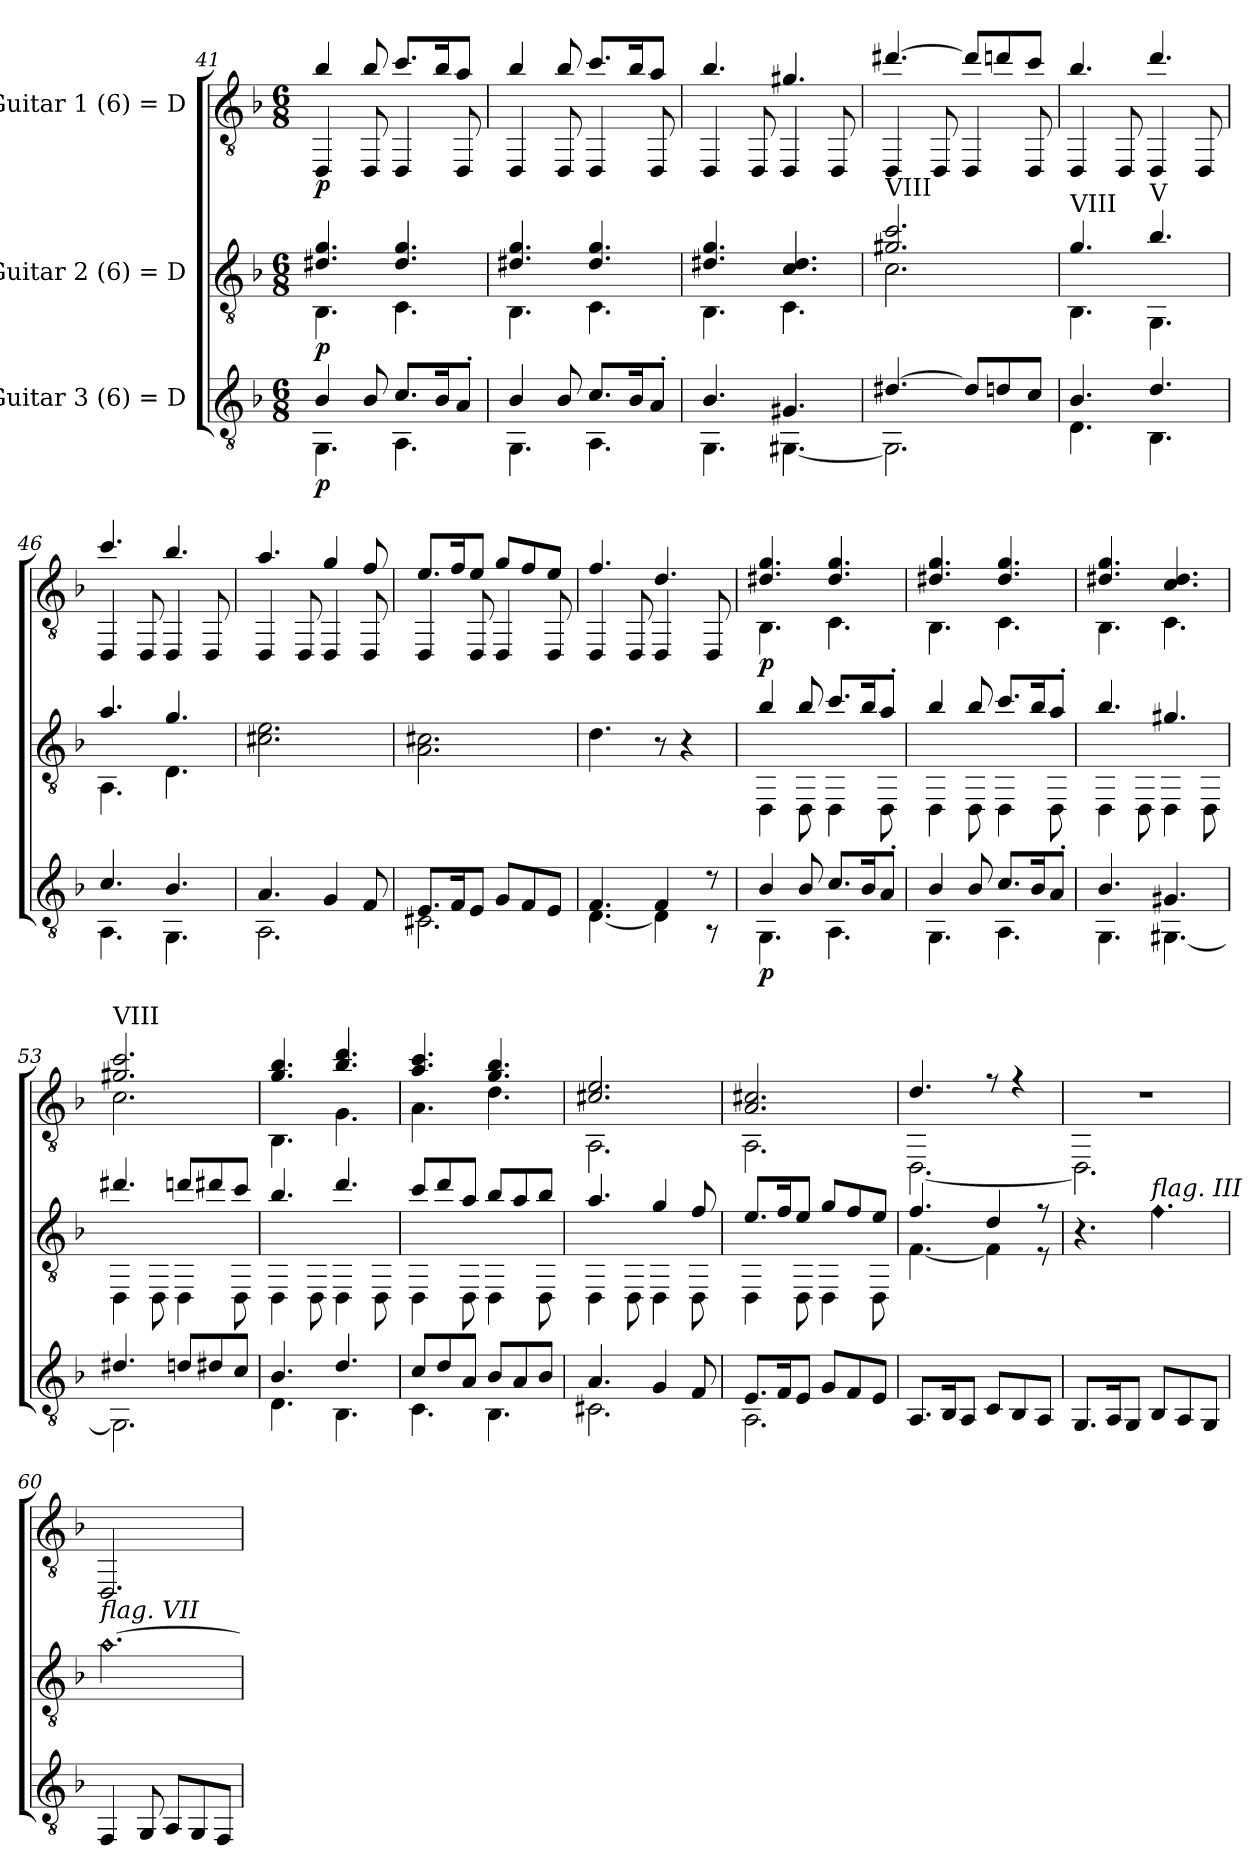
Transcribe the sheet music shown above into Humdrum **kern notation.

**kern	**dynam	**kern	**dynam	**kern	**dynam
*part3	*part3	*part2	*part2	*part1	*part1
*staff3	*staff3	*staff2	*staff2	*staff1	*staff1
*I"Guitar 3 (6) = D	*	*I"Guitar 2 (6) = D	*	*I"Guitar 1 (6) = D	*
*clefGv2	*	*clefGv2	*	*clefGv2	*
*k[b-]	*	*k[b-]	*	*k[b-]	*
*M6/8	*	*M6/8	*	*M6/8	*
=41	=41	=41	=41	=41	=41
*^	*	*^	*	*^	*
!	!	!LO:DY:b	!	!	!LO:DY:b	!	!	!LO:DY:b
4B-/	4.GG\	p	4.d#X/ 4.g/	4.BB-\	p	4b-/	4DD/	p
8B-/	.	.	.	.	.	8b-/	8DD/	.
8.c/L	4.AA\	.	4.d#/ 4.g/	4.C\	.	8.cc/L	4DD/	.
16B-/K	.	.	.	.	.	16b-/K	.	.
8A'/J	.	.	.	.	.	8a/J	8DD/	.
=42	=42	=42	=42	=42	=42	=42	=42	=42
4B-/	4.GG\	.	4.d#X/ 4.g/	4.BB-\	.	4b-/	4DD/	.
8B-/	.	.	.	.	.	8b-/	8DD/	.
8.c/L	4.AA\	.	4.d#/ 4.g/	4.C\	.	8.cc/L	4DD/	.
16B-/K	.	.	.	.	.	16b-/K	.	.
8A'/J	.	.	.	.	.	8a/J	8DD/	.
=43	=43	=43	=43	=43	=43	=43	=43	=43
4.B-/	4.GG\	.	4.d#X/ 4.g/	4.BB-\	.	4.b-/	4DD/	.
.	.	.	.	.	.	.	8DD/	.
4.G#X/	[4.GG#X\	.	4.c/ 4.d#/	4.C\	.	4.g#X/	4DD/	.
.	.	.	.	.	.	.	8DD/	.
!!LO:PB:g=z	!!
=44	=44	=44	=44	=44	=44	=44	=44	=44
!	!	!	!LO:TX:a:t=VIII	!	!	!	!	!
[4.d#X/	2.GG#\]	.	2.g#X/ 2.cc/	2.c\	.	[4.dd#X/	4DD/	.
.	.	.	.	.	.	.	8DD/	.
8d#/L]	.	.	.	.	.	8dd#/L]	4DD/	.
8dn/	.	.	.	.	.	8ddn/	.	.
8c/J	.	.	.	.	.	8cc/J	8DD/	.
=45	=45	=45	=45	=45	=45	=45	=45	=45
!	!	!	!LO:TX:a:t=VIII	!	!	!	!	!
4.B-/	4.D\	.	4.g/	4.BB-\	.	4.b-/	4DD/	.
.	.	.	.	.	.	.	8DD/	.
!	!	!	!LO:TX:a:t=V	!	!	!	!	!
4.d/	4.BB-\	.	4.b-/	4.GG\	.	4.dd/	4DD/	.
.	.	.	.	.	.	.	8DD/	.
=46	=46	=46	=46	=46	=46	=46	=46	=46
4.c/	4.AA\	.	4.a/	4.AA\	.	4.cc/	4DD/	.
.	.	.	.	.	.	.	8DD/	.
4.B-/	4.GG\	.	4.g/	4.D\	.	4.b-/	4DD/	.
.	.	.	.	.	.	.	8DD/	.
*	*	*	*v	*v	*	*	*	*
=47	=47	=47	=47	=47	=47	=47	=47
4.A/	2.AA\	.	2.c#X\ 2.e\	.	4.a/	4DD/	.
.	.	.	.	.	.	8DD/	.
4G/	.	.	.	.	4g/	4DD/	.
8F/	.	.	.	.	8f/	8DD/	.
=48	=48	=48	=48	=48	=48	=48	=48
8.E/L	2.C#X\	.	2.A\ 2.c#X\	.	8.e/L	4DD/	.
16F/K	.	.	.	.	16f/K	.	.
8E/J	.	.	.	.	8e/J	8DD/	.
8G/L	.	.	.	.	8g/L	4DD/	.
8F/	.	.	.	.	8f/	.	.
8E/J	.	.	.	.	8e/J	8DD/	.
!!LO:LB:g=z	!!
=49	=49	=49	=49	=49	=49	=49	=49
4.F/	[4.D\	.	4.d\	.	4.f/	4DD/	.
.	.	.	.	.	.	8DD/	.
4F/	4D\]	.	8r	.	4.d/	4DD/	.
.	.	.	4r	.	.	.	.
8r	8r	.	.	.	.	8DD/	.
=50	=50	=50	=50	=50	=50	=50	=50
*	*	*	*^	*	*	*	*
!	!	!LO:DY:b	!	!	!	!	!	!LO:DY:b
4B-/	4.GG\	p	4b-/	4DD\	.	4.d#X/ 4.g/	4.BB-\	p
8B-/	.	.	8b-/	8DD\	.	.	.	.
8.c/L	4.AA\	.	8.cc/L	4DD\	.	4.d#/ 4.g/	4.C\	.
16B-/K	.	.	16b-/K	.	.	.	.	.
8A'/J	.	.	8a'/J	8DD\	.	.	.	.
=51	=51	=51	=51	=51	=51	=51	=51	=51
4B-/	4.GG\	.	4b-/	4DD\	.	4.d#X/ 4.g/	4.BB-\	.
8B-/	.	.	8b-/	8DD\	.	.	.	.
8.c/L	4.AA\	.	8.cc/L	4DD\	.	4.d#/ 4.g/	4.C\	.
16B-/K	.	.	16b-/K	.	.	.	.	.
8A'/J	.	.	8a'/J	8DD\	.	.	.	.
=52	=52	=52	=52	=52	=52	=52	=52	=52
4.B-/	4.GG\	.	4.b-/	4DD\	.	4.d#X/ 4.g/	4.BB-\	.
.	.	.	.	8DD\	.	.	.	.
4.G#X/	[4.GG#X\	.	4.g#X/	4DD\	.	4.c/ 4.d#/	4.C\	.
.	.	.	.	8DD\	.	.	.	.
=53	=53	=53	=53	=53	=53	=53	=53	=53
!	!	!	!	!	!	!LO:TX:a:t=VIII	!	!
4.d#X/	2.GG#\]	.	4.dd#X/	4DD\	.	2.g#X/ 2.cc/	2.c\	.
.	.	.	.	8DD\	.	.	.	.
8dn/L	.	.	8ddn/L	4DD\	.	.	.	.
8d#X/	.	.	8dd#X/	.	.	.	.	.
8c/J	.	.	8cc/J	8DD\	.	.	.	.
!!LO:LB:g=z	!!
=54	=54	=54	=54	=54	=54	=54	=54	=54
4.B-/	4.D\	.	4.b-/	4DD\	.	4.g/ 4.b-/	4.BB-\	.
.	.	.	.	8DD\	.	.	.	.
4.d/	4.BB-\	.	4.dd/	4DD\	.	4.b-/ 4.dd/	4.G\	.
.	.	.	.	8DD\	.	.	.	.
=55	=55	=55	=55	=55	=55	=55	=55	=55
8c/L	4.C\	.	8cc/L	4DD\	.	4.a/ 4.cc/	4.A\	.
8d/	.	.	8dd/	.	.	.	.	.
8A/J	.	.	8a/J	8DD\	.	.	.	.
8B-/L	4.BB-\	.	8b-/L	4DD\	.	4.g/ 4.b-/	4.d\	.
8A/	.	.	8a/	.	.	.	.	.
8B-/J	.	.	8b-/J	8DD\	.	.	.	.
=56	=56	=56	=56	=56	=56	=56	=56	=56
4.A/	2.C#X\	.	4.a/	4DD\	.	2.c#X/ 2.e/	2.AA\	.
.	.	.	.	8DD\	.	.	.	.
4G/	.	.	4g/	4DD\	.	.	.	.
8F/	.	.	8f/	8DD\	.	.	.	.
=57	=57	=57	=57	=57	=57	=57	=57	=57
8.E/L	2.AA\	.	8.e/L	4DD\	.	2.A/ 2.c#X/	2.AA\	.
16F/K	.	.	16f/K	.	.	.	.	.
8E/J	.	.	8e/J	8DD\	.	.	.	.
8G/L	.	.	8g/L	4DD\	.	.	.	.
8F/	.	.	8f/	.	.	.	.	.
8E/J	.	.	8e/J	8DD\	.	.	.	.
*v	*v	*	*	*	*	*	*	*
=58	=58	=58	=58	=58	=58	=58	=58
8.AA/L	.	4.f/	[4.F\	.	4.d/	[2.DD\	.
16BB-/K	.	.	.	.	.	.	.
8AA/J	.	.	.	.	.	.	.
8C/L	.	4d/	4F\]	.	8r	.	.
8BB-/	.	.	.	.	4r	.	.
8AA/J	.	8r	8r	.	.	.	.
*	*	*v	*v	*	*	*	*
!!LO:PB:g=z	!!
=59	=59	=59	=59	=59	=59	=59
8.GG/L	.	4.r	.	2.r	2.DD\]	.
16AA/K	.	.	.	.	.	.
8GG/J	.	.	.	.	.	.
!	!	!LO:TX:a:i:t=flag. III	!	!	!	!
!	!	!LO:N:head=diamond	!	!	!	!
8BB-/L	.	4.f\	.	.	.	.
8AA/	.	.	.	.	.	.
8GG/J	.	.	.	.	.	.
*	*	*	*	*v	*v	*
=60	=60	=60	=60	=60	=60
!	!	!LO:TX:a:i:t=flag. VII	!	!	!
!	!	!LO:N:head=diamond	!	!	!
4FF/	.	[2.a\	.	2.DD/	.
8GG/	.	.	.	.	.
8AA/L	.	.	.	.	.
8GG/	.	.	.	.	.
8FF/J	.	.	.	.	.
=	=	=	=	=	=
*-	*-	*-	*-	*-	*-
